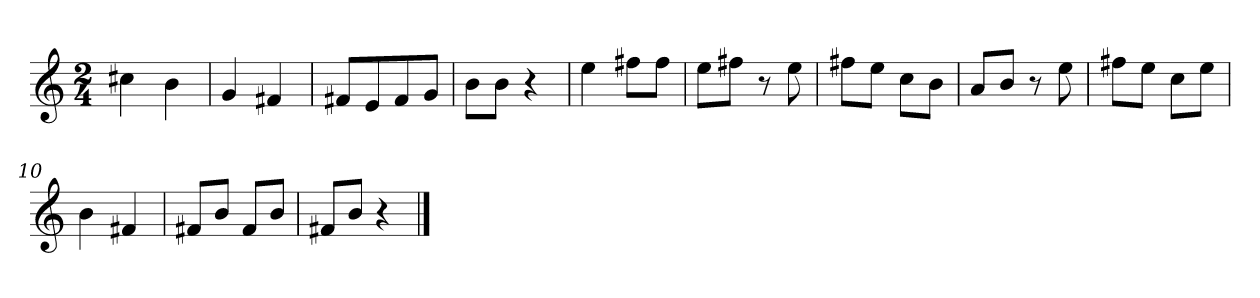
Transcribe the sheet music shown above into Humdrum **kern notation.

**kern
*part1
*staff1
*clefG2
*M2/4
=1
4cc#X
4b
=2
4g
4f#X
=3
8f#XL
8e
8f#
8gJ
=4
8bL
8bJ
4r
=5
4ee
8ff#XL
8ff#J
=6
8eeL
8ff#XJ
8r
8ee
=7
8ff#XL
8eeJ
8ccL
8bJ
=8
8aL
8bJ
8r
8ee
=9
8ff#XL
8eeJ
8ccL
8eeJ
=10
4b
4f#X
=11
8f#XL
8bJ
8f#L
8bJ
=12
8f#XL
8bJ
4r
==
*-
